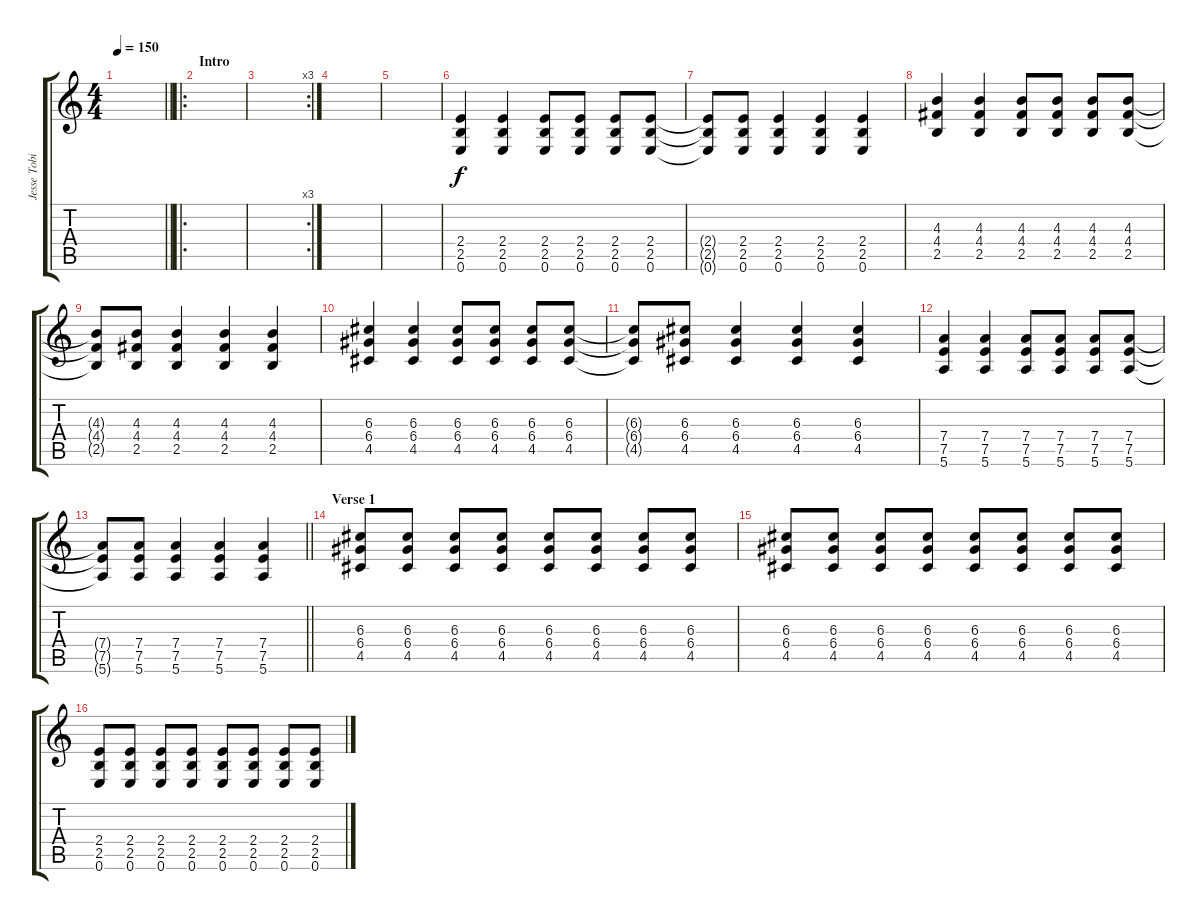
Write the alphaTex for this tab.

\track ("Jesse Tobias" "Jesse Tobi") {instrument overdrivenguitar}
\staff {score tabs}
\tuning (E4 B3 G3 D3 A2 E2) {hide}
\ts (4 4)
\tempo 150
\clef g2
\barLineRight lightlight
\ks c
|
\ro
\section ("" "Intro")
|
\rc 3
|
|
|
(2.4 2.5 0.6).4 (2.4 2.5 0.6).4 (2.4 2.5 0.6).8 (2.4 2.5 0.6).8 (2.4 2.5 0.6).8 (2.4 2.5 0.6).8 |
(2.4{t} 2.5{t} 0.6{t}).8 (2.4 2.5 0.6).8 (2.4 2.5 0.6).4 (2.4 2.5 0.6).4 (2.4 2.5 0.6).4 |
(4.3 4.4 2.5).4 (4.3 4.4 2.5).4 (4.3 4.4 2.5).8 (4.3 4.4 2.5).8 (4.3 4.4 2.5).8 (4.3 4.4 2.5).8 |
(4.3{t} 4.4{t} 2.5{t}).8 (4.3 4.4 2.5).8 (4.3 4.4 2.5).4 (4.3 4.4 2.5).4 (4.3 4.4 2.5).4 |
(6.3 6.4 4.5).4 (6.3 6.4 4.5).4 (6.3 6.4 4.5).8 (6.3 6.4 4.5).8 (6.3 6.4 4.5).8 (6.3 6.4 4.5).8 |
(6.3{t} 6.4{t} 4.5{t}).8 (6.3 6.4 4.5).8 (6.3 6.4 4.5).4 (6.3 6.4 4.5).4 (6.3 6.4 4.5).4 |
(7.4 7.5 5.6).4 (7.4 7.5 5.6).4 (7.4 7.5 5.6).8 (7.4 7.5 5.6).8 (7.4 7.5 5.6).8 (7.4 7.5 5.6).8 |
\barLineRight lightlight
(7.4{t} 7.5{t} 5.6{t}).8 (7.4 7.5 5.6).8 (7.4 7.5 5.6).4 (7.4 7.5 5.6).4 (7.4 7.5 5.6).4 |
\section ("" "Verse 1")
(6.3 6.4 4.5).8 (6.3 6.4 4.5).8 (6.3 6.4 4.5).8 (6.3 6.4 4.5).8 (6.3 6.4 4.5).8 (6.3 6.4 4.5).8 (6.3 6.4 4.5).8 (6.3 6.4 4.5).8 |
(6.3 6.4 4.5).8 (6.3 6.4 4.5).8 (6.3 6.4 4.5).8 (6.3 6.4 4.5).8 (6.3 6.4 4.5).8 (6.3 6.4 4.5).8 (6.3 6.4 4.5).8 (6.3 6.4 4.5).8 |
(2.4 2.5 0.6).8 (2.4 2.5 0.6).8 (2.4 2.5 0.6).8 (2.4 2.5 0.6).8 (2.4 2.5 0.6).8 (2.4 2.5 0.6).8 (2.4 2.5 0.6).8 (2.4 2.5 0.6).8
